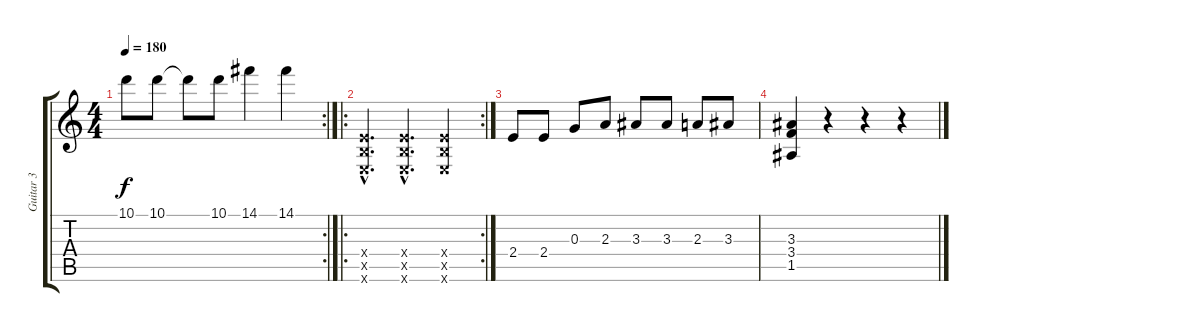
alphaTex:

\track ("Guitar 3" "Guitar 3") {instrument overdrivenguitar}
\staff {score tabs}
\tuning (E4 B3 G3 D3 A2 E2) {hide}
\rc 2
\ts (4 4)
\tempo 180
\clef g2
\ks c
10.1{t}.8{dy f} 10.1.8 10.1{t}.8 10.1.8 14.1.4 14.1.4 |
\ro
\rc 2
(2.4{hac x} 2.5{hac x} 0.6{hac x}).4{d} (2.4{hac x} 2.5{hac x} 0.6{hac x}).4{d} (2.4{x} 2.5{x} 0.6{x}).4 |
2.4.8 2.4.8 0.3.8 2.3.8 3.3.8 3.3.8 2.3.8 3.3.8 |
(3.3 3.4 1.5).4 r.4 r.4 r.4
